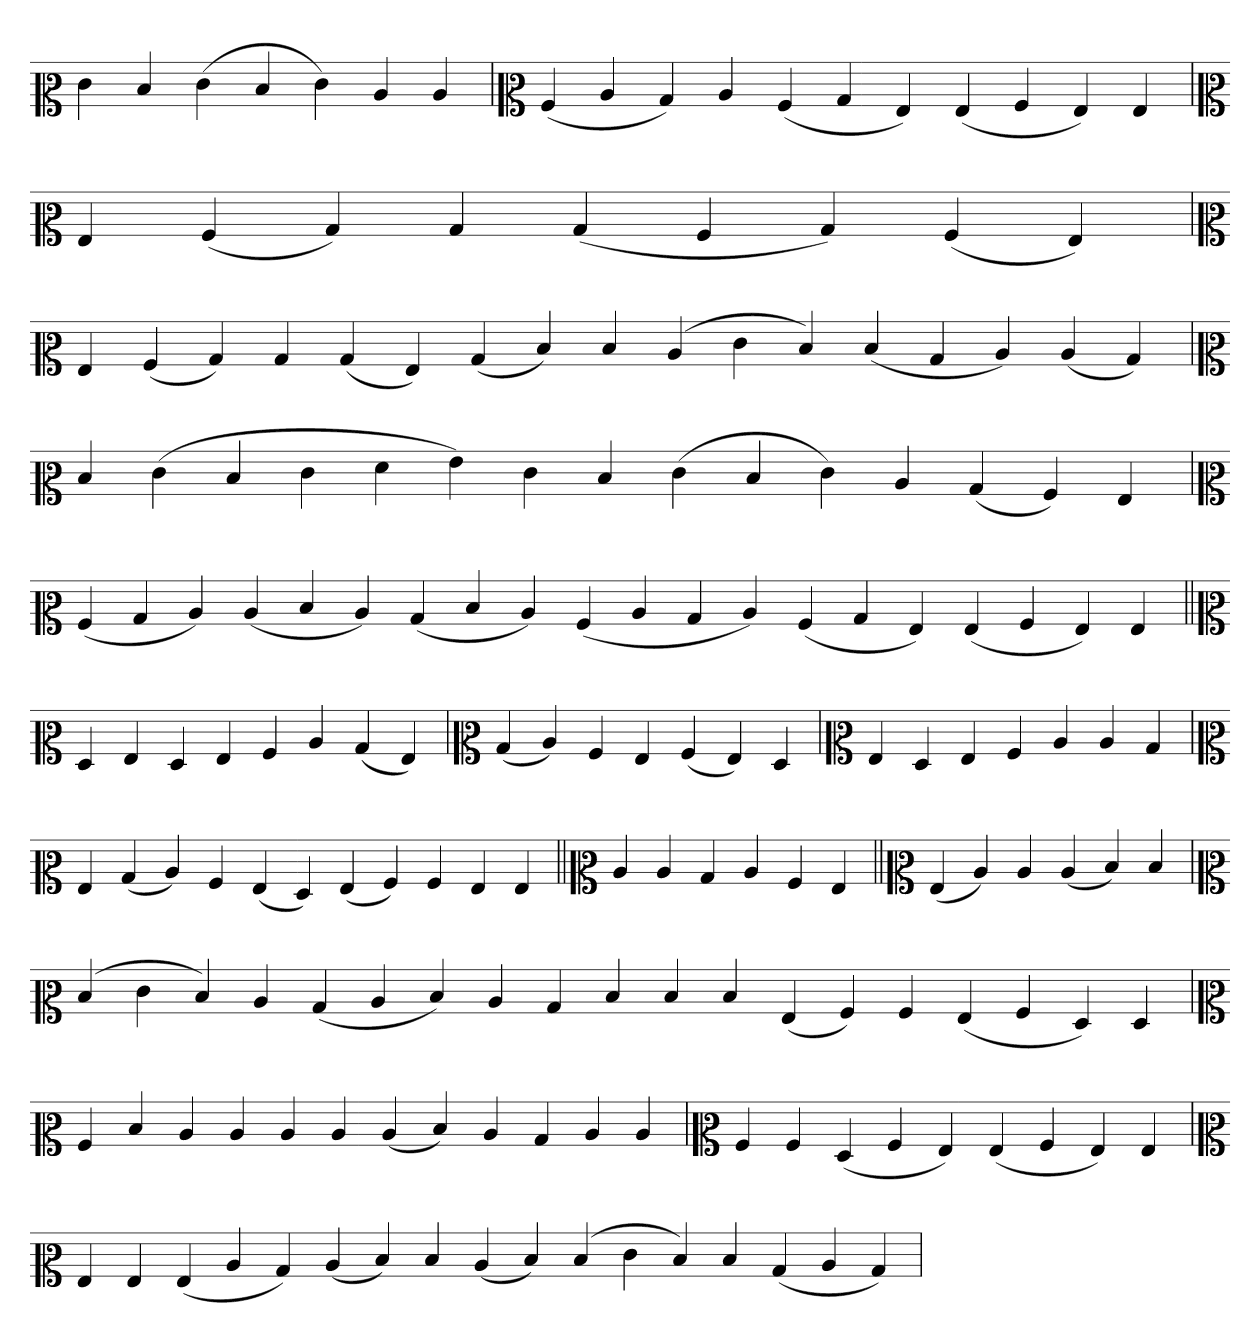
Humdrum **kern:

**kern
*part1
*staff1
*clefC2
=
4e
4d
(4e
4d
4e)
4c
4c
=`
*clefC2
(4A
4c
4B)
4c
(4A
4B
4G)
(4G
4A
4G)
4G
=
*clefC2
4G
(4A
4B)
4B
(4B
4A
4B)
(4A
4G)
='
*clefC2
4G
(4A
4B)
4B
(4B
4G)
(4B
4d)
4d
(4c
4e
4d)
(4d
4B
4c)
(4c
4B)
=
*clefC2
4d
(4e
4d
4e
4f
4g)
4e
4d
(4e
4d
4e)
4c
(4B
4A)
4G
='
*clefC2
(4A
4B
4c)
(4c
4d
4c)
(4B
4d
4c)
(4A
4c
4B
4c)
(4A
4B
4G)
(4G
4A
4G)
4G
=||
*clefC2
4F
4G
4F
4G
4A
4c
(4B
4G)
=`
*clefC2
(4B
4c)
4A
4G
(4A
4G)
4F
='
*clefC2
4G
4F
4G
4A
4c
4c
4B
=`
*clefC2
4G
(4B
4c)
4A
(4G
4F)
(4G
4A)
4A
4G
4G
=||
*clefC2
4c
4c
4B
4c
4A
4G
=||
*clefC2
(4G
4c)
4c
(4c
4d)
4d
=`
*clefC2
(4d
4e
4d)
4c
(4B
4c
4d)
4c
4B
4d
4d
4d
(4G
4A)
4A
(4G
4A
4F)
4F
='
*clefC2
4A
4d
4c
4c
4c
4c
(4c
4d)
4c
4B
4c
4c
=`
*clefC2
4A
4A
(4F
4A
4G)
(4G
4A
4G)
4G
=
*clefC2
4G
4G
(4G
4c
4B)
(4c
4d)
4d
(4c
4d)
(4d
4e
4d)
4d
(4B
4c
4B)
='
*-
